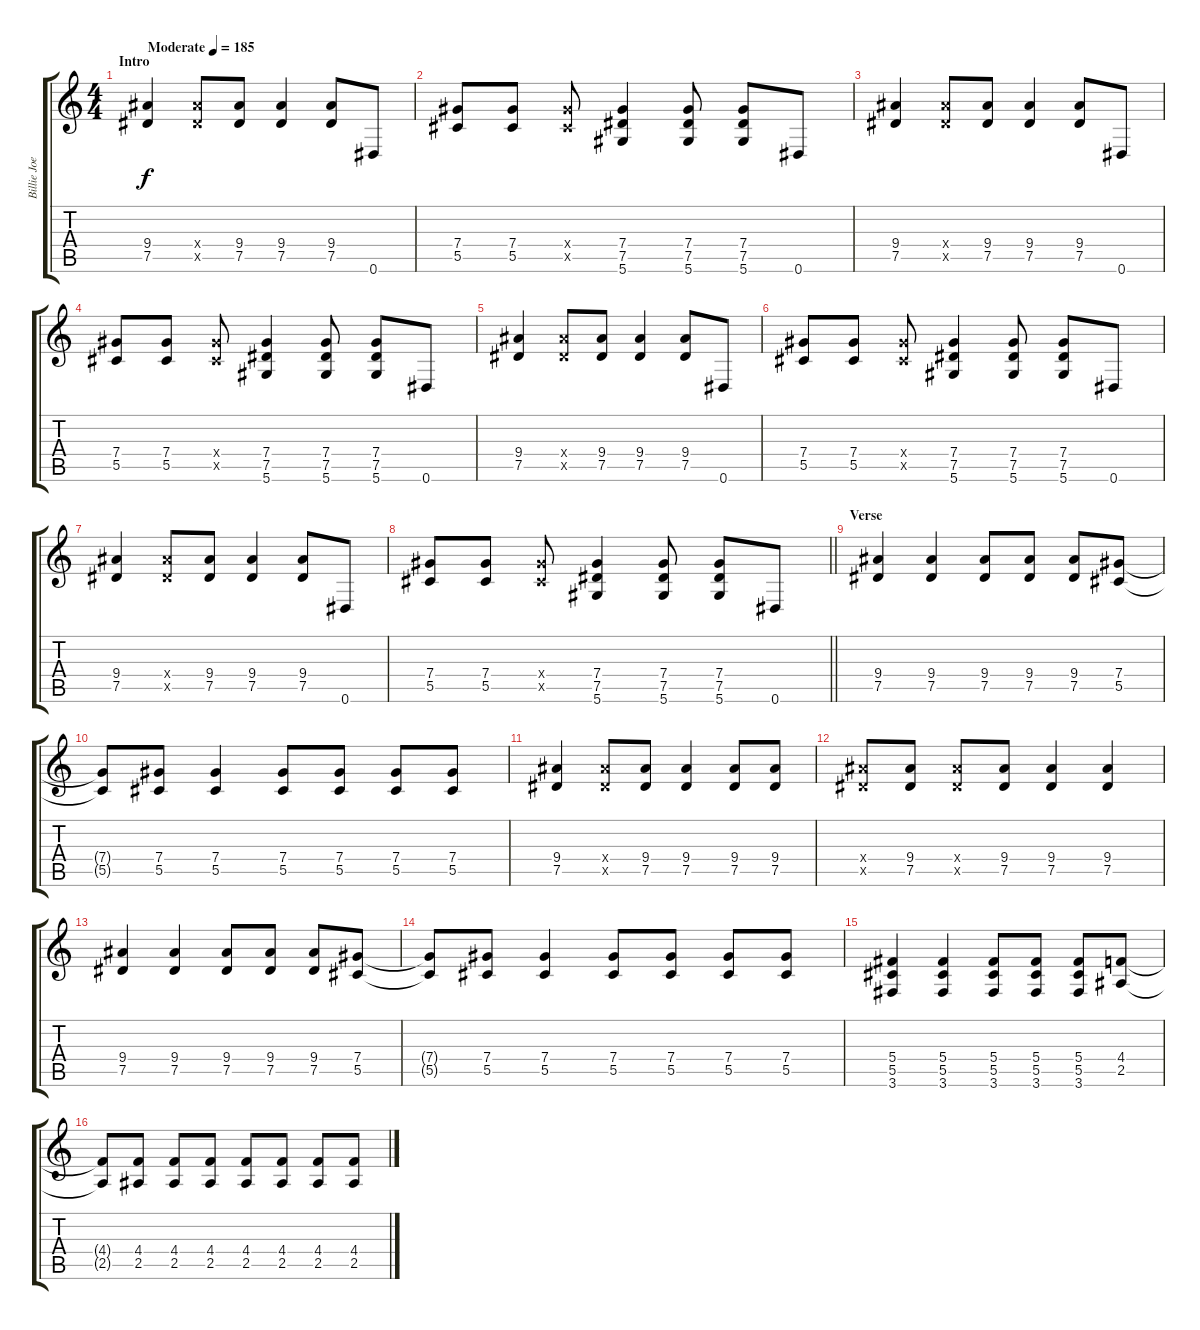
\track ("Billie Joe" "Billie Joe") {instrument overdrivenguitar}
\staff {score tabs}
\tuning (Eb4 Bb3 Gb3 Db3 Ab2 Eb2) {hide}
\ts (4 4)
\section ("" "Intro")
\tempo (185 "Moderate")
\clef g2
\ks c
(9.4 7.5).4{dy f instrument overdrivenguitar} (9.4{x} 7.5{x}).8 (9.4 7.5).8 (9.4 7.5).4 (9.4 7.5).8 0.6.8 |
(7.4 5.5).8 (7.4 5.5).8 (7.4{x} 5.5{x}).8 (7.4 7.5 5.6).4 (7.4 7.5 5.6).8 (7.4 7.5 5.6).8 0.6.8 |
(9.4 7.5).4 (9.4{x} 7.5{x}).8 (9.4 7.5).8 (9.4 7.5).4 (9.4 7.5).8 0.6.8 |
(7.4 5.5).8 (7.4 5.5).8 (7.4{x} 5.5{x}).8 (7.4 7.5 5.6).4 (7.4 7.5 5.6).8 (7.4 7.5 5.6).8 0.6.8 |
(9.4 7.5).4 (9.4{x} 7.5{x}).8 (9.4 7.5).8 (9.4 7.5).4 (9.4 7.5).8 0.6.8 |
(7.4 5.5).8 (7.4 5.5).8 (7.4{x} 5.5{x}).8 (7.4 7.5 5.6).4 (7.4 7.5 5.6).8 (7.4 7.5 5.6).8 0.6.8 |
(9.4 7.5).4 (9.4{x} 7.5{x}).8 (9.4 7.5).8 (9.4 7.5).4 (9.4 7.5).8 0.6.8 |
\barLineRight lightlight
(7.4 5.5).8 (7.4 5.5).8 (7.4{x} 5.5{x}).8 (7.4 7.5 5.6).4 (7.4 7.5 5.6).8 (7.4 7.5 5.6).8 0.6.8 |
\section ("" "Verse")
(9.4 7.5).4 (9.4 7.5).4 (9.4 7.5).8 (9.4 7.5).8 (9.4 7.5).8 (7.4 5.5).8 |
(7.4{t} 5.5{t}).8 (7.4 5.5).8 (7.4 5.5).4 (7.4 5.5).8 (7.4 5.5).8 (7.4 5.5).8 (7.4 5.5).8 |
(9.4 7.5).4 (9.4{x} 7.5{x}).8 (9.4 7.5).8 (9.4 7.5).4 (9.4 7.5).8 (9.4 7.5).8 |
(9.4{x} 7.5{x}).8 (9.4 7.5).8 (9.4{x} 7.5{x}).8 (9.4 7.5).8 (9.4 7.5).4 (9.4 7.5).4 |
(9.4 7.5).4 (9.4 7.5).4 (9.4 7.5).8 (9.4 7.5).8 (9.4 7.5).8 (7.4 5.5).8 |
(7.4{t} 5.5{t}).8 (7.4 5.5).8 (7.4 5.5).4 (7.4 5.5).8 (7.4 5.5).8 (7.4 5.5).8 (7.4 5.5).8 |
(5.4 5.5 3.6).4 (5.4 5.5 3.6).4 (5.4 5.5 3.6).8 (5.4 5.5 3.6).8 (5.4 5.5 3.6).8 (4.4 2.5).8 |
(4.4{t} 2.5{t}).8 (4.4 2.5).8 (4.4 2.5).8 (4.4 2.5).8 (4.4 2.5).8 (4.4 2.5).8 (4.4 2.5).8 (4.4 2.5).8
